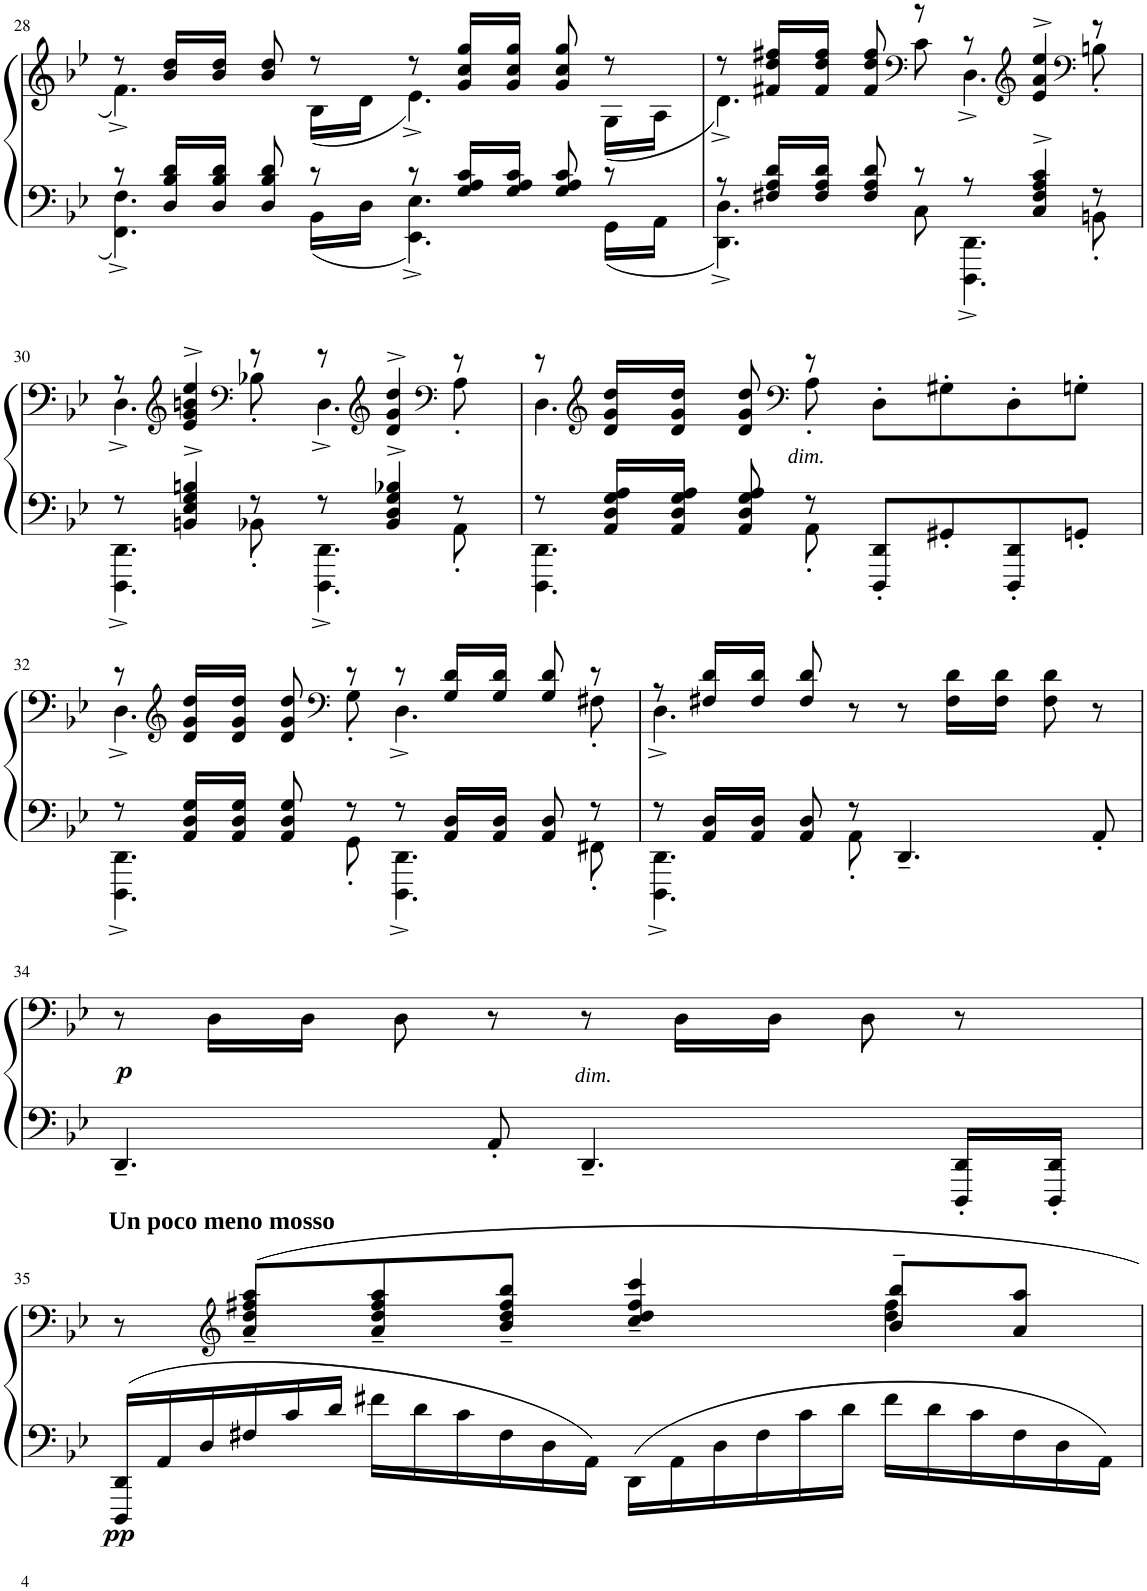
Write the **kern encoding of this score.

**kern	**kern	**dynam
*part1	*part1	*part1
*staff2	*staff1	*staff1/2
*I"Piano	*	*
*I'Pno	*	*
!!LO:PB:g=z
*clefF4	*clefG2	*
*k[b-e-]	*k[b-e-]	*
*M4/4	*M4/4	*
*met(c)	*met(c)	*
=28	=28	=28
*^	*^	*
8r	4.FF\^ 4.F\^	8r	4.f^\	.
16D/ 16B-/ 16d/LL	.	16b-/ 16dd/LL	.	.
16D/ 16B-/ 16d/JJ	.	16b-/ 16dd/JJ	.	.
8D/ 8B-/ 8d/	.	8b-/ 8dd/	.	.
8r	16BB-\LL	8r	(16B-\LL	.
.	16D\JJ	.	16d\JJ	.
8r	4.EE-\^ 4.E-\^	8r	4.e-^\)	.
16G/ 16A/ 16c/LL	.	16g/ 16cc/ 16gg/LL	.	.
16G/ 16A/ 16c/JJ	.	16g/ 16cc/ 16gg/JJ	.	.
8G/ 8A/ 8c/	.	8g/ 8cc/ 8gg/	.	.
8r	16GG\LL	8r	(16G\LL	.
.	16AA\JJ	.	16A\JJ	.
=29	=29	=29	=29	=29
*	*^	*	*^	*
8r	4.DD\^ 4.D\^	4.ryy	8r	4.d^\)	4.ryy	.
16F#X/ 16A/ 16d/LL	.	.	16f#X/ 16dd/ 16ff#X/LL	.	.	.
16F#/ 16A/ 16d/JJ	.	.	16f#/ 16dd/ 16ff#/JJ	.	.	.
8F#/ 8A/ 8d/	.	.	8f#/ 8dd/ 8ff#/	.	.	.
*	*	*	*clefF4	*	*	*
8r	2ryy	8C\	8r	2ryy	8c\	.
8r	.	4.DDD\^ 4.DD\^	8r	.	4.D^\	.
*	*	*	*clefG2	*	*	*
4C/^ 4F#/^ 4A/^ 4c/^	.	.	4e-/^ 4a/^ 4ee-/^	.	.	.
*	*	*	*clefF4	*	*	*
8r	8ryy	8BBn'\	8r	8ryy	8Bn'\	.
*	*v	*v	*	*	*	*
*	*	*	*v	*v	*
!!LO:LB:g=z
=30	=30	=30	=30	=30
8r	4.DDD\^ 4.DD\^	8r	4.D^\	.
*	*	*clefG2	*	*
4BBn/^ 4E-/^ 4G/^ 4Bn/^	.	4e-/^ 4g/^ 4bn/^ 4ee-/^	.	.
*	*	*clefF4	*	*
8r	8BB-X'\	8r	8B-X'\	.
8r	4.DDD\^ 4.DD\^	8r	4.D^\	.
*	*	*clefG2	*	*
4BB-/^ 4D/^ 4G/^ 4B-X/^	.	4d/^ 4g/^ 4dd/^	.	.
*	*	*clefF4	*	*
8r	8AA'\	8r	8A'\	.
=31	=31	=31	=31	=31
8r	4.DDD\ 4.DD\	8r	4.D\	.
*	*	*clefG2	*	*
16AA/ 16D/ 16G/ 16A/LL	.	16d/ 16g/ 16dd/LL	.	.
16AA/ 16D/ 16G/ 16A/JJ	.	16d/ 16g/ 16dd/JJ	.	.
8AA/ 8D/ 8G/ 8A/	.	8d/ 8g/ 8dd/	.	.
*	*	*clefF4	*	*
!	!	!	!	!LO:DY:b
8r	8AA'\	8r	8A'\	other-dynamics
8DDD/' 8DD/'L	2ryy	8D'\L	2ryy	.
8GG#X'/	.	8G#X'\	.	.
8DDD/' 8DD/'	.	8D'\	.	.
8GGn'/J	.	8Gn'\J	.	.
!!LO:LB:g=z	!!
=32	=32	=32	=32	=32
8r	4.DDD\^ 4.DD\^	8r	4.D^\	.
*	*	*clefG2	*	*
16AA/ 16D/ 16G/LL	.	16d/ 16g/ 16dd/LL	.	.
16AA/ 16D/ 16G/JJ	.	16d/ 16g/ 16dd/JJ	.	.
8AA/ 8D/ 8G/	.	8d/ 8g/ 8dd/	.	.
*	*	*clefF4	*	*
8r	8GG'\	8r	8G'\	.
8r	4.DDD\^ 4.DD\^	8r	4.D^\	.
16AA/ 16D/LL	.	16G/ 16d/LL	.	.
16AA/ 16D/JJ	.	16G/ 16d/JJ	.	.
8AA/ 8D/	.	8G/ 8d/	.	.
8r	8FF#X'\	8r	8F#X'\	.
=33	=33	=33	=33	=33
8r	4.DDD\^ 4.DD\^	8r	4.D^\	.
16AA/ 16D/LL	.	16F#X/ 16d/LL	.	.
16AA/ 16D/JJ	.	16F#/ 16d/JJ	.	.
8AA/ 8D/	.	8F#/ 8d/	.	.
8r	8AA'\	8r	2ryy	.
4.DD~/	2ryy	8r	.	.
.	.	16F#\ 16d\LL	.	.
.	.	16F#\ 16d\JJ	.	.
.	.	8F#\ 8d\	.	.
8AA'/	.	8r	8ryy	.
*v	*v	*	*	*
!!LO:LB:g=z
=34	=34	=34	=34
!	!	!	!LO:DY:b
*	*v	*v	*
4.DD~/	8r	p
.	16D\LL	.
.	16D\JJ	.
.	8D\	.
8AA'/	8r	.
!	!	!LO:DY:b
4.DD~/	8r	other-dynamics
.	16D\LL	.
.	16D\JJ	.
.	8D\	.
16DDD/' 16DD/'LL	8r	.
16DDD/' 16DD/'JJ	.	.
!!LO:LB:g=z
=35	=35	=35
*Xtuplet	*	*
*	*^	*
!	!LO:TX:a:B:t=Un poco meno mosso	!	!
!	!	!	!LO:DY:b=2
24DDD/ 24DD/LL	8r	2.ryy	pp
24AA/	.	.	.
24D/	.	.	.
*	*clefG2	*	*
24F#X/	8a/~ 8dd/~ 8ff#X/~ 8aa/~L	.	.
24c/	.	.	.
24d/JJ	.	.	.
24f#X\LL	8a/~ 8dd/~ 8ff#/~ 8aa/~	.	.
24d\	.	.	.
24c\	.	.	.
24F#\	8b-/~ 8dd/~ 8ff#/~ 8bb-/~J	.	.
24D\	.	.	.
24AA\JJ	.	.	.
24DD\LL	4cc/~ 4dd/~ 4ff#/~ 4ccc/~	.	.
24AA\	.	.	.
24D\	.	.	.
24F#\	.	.	.
24c\	.	.	.
24d\JJ	.	.	.
24f#\LL	8b-/~ 8bb-/~L	4dd\ 4ff#\	.
24d\	.	.	.
24c\	.	.	.
24F#\	8a/ 8aa/J	.	.
24D\	.	.	.
24AA\JJ	.	.	.
*	*v	*v	*
=	=	=
*-	*-	*-
